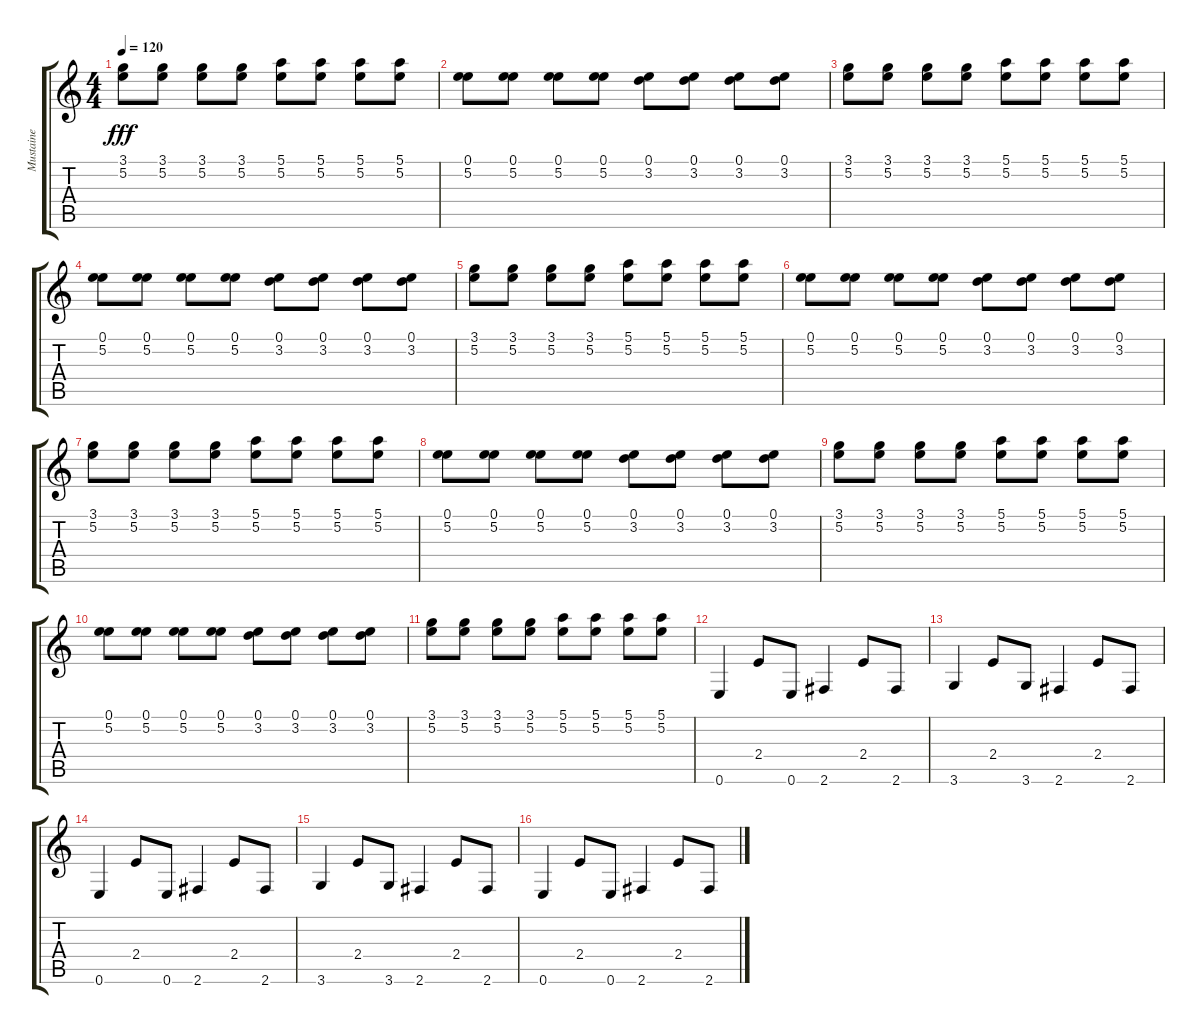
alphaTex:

\track ("Mustaine" "Mustaine") {instrument overdrivenguitar}
\staff {score tabs}
\tuning (E4 B3 G3 D3 A2 E2) {hide}
\ts (4 4)
\tempo 120
\clef g2
\ks c
(3.1 5.2).8{dy fff} (3.1 5.2).8 (3.1 5.2).8 (3.1 5.2).8 (5.1 5.2).8 (5.1 5.2).8 (5.1 5.2).8 (5.1 5.2).8 |
(0.1 5.2).8 (0.1 5.2).8 (0.1 5.2).8 (0.1 5.2).8 (0.1 3.2).8 (0.1 3.2).8 (0.1 3.2).8 (0.1 3.2).8 |
(3.1 5.2).8 (3.1 5.2).8 (3.1 5.2).8 (3.1 5.2).8 (5.1 5.2).8 (5.1 5.2).8 (5.1 5.2).8 (5.1 5.2).8 |
(0.1 5.2).8 (0.1 5.2).8 (0.1 5.2).8 (0.1 5.2).8 (0.1 3.2).8 (0.1 3.2).8 (0.1 3.2).8 (0.1 3.2).8 |
(3.1 5.2).8 (3.1 5.2).8 (3.1 5.2).8 (3.1 5.2).8 (5.1 5.2).8 (5.1 5.2).8 (5.1 5.2).8 (5.1 5.2).8 |
(0.1 5.2).8 (0.1 5.2).8 (0.1 5.2).8 (0.1 5.2).8 (0.1 3.2).8 (0.1 3.2).8 (0.1 3.2).8 (0.1 3.2).8 |
(3.1 5.2).8 (3.1 5.2).8 (3.1 5.2).8 (3.1 5.2).8 (5.1 5.2).8 (5.1 5.2).8 (5.1 5.2).8 (5.1 5.2).8 |
(0.1 5.2).8 (0.1 5.2).8 (0.1 5.2).8 (0.1 5.2).8 (0.1 3.2).8 (0.1 3.2).8 (0.1 3.2).8 (0.1 3.2).8 |
(3.1 5.2).8 (3.1 5.2).8 (3.1 5.2).8 (3.1 5.2).8 (5.1 5.2).8 (5.1 5.2).8 (5.1 5.2).8 (5.1 5.2).8 |
(0.1 5.2).8 (0.1 5.2).8 (0.1 5.2).8 (0.1 5.2).8 (0.1 3.2).8 (0.1 3.2).8 (0.1 3.2).8 (0.1 3.2).8 |
(3.1 5.2).8 (3.1 5.2).8 (3.1 5.2).8 (3.1 5.2).8 (5.1 5.2).8 (5.1 5.2).8 (5.1 5.2).8 (5.1 5.2).8 |
0.6.4 2.4.8 0.6.8 2.6.4 2.4.8 2.6.8 |
3.6.4 2.4.8 3.6.8 2.6.4 2.4.8 2.6.8 |
0.6.4 2.4.8 0.6.8 2.6.4 2.4.8 2.6.8 |
3.6.4 2.4.8 3.6.8 2.6.4 2.4.8 2.6.8 |
0.6.4 2.4.8 0.6.8 2.6.4 2.4.8 2.6.8
